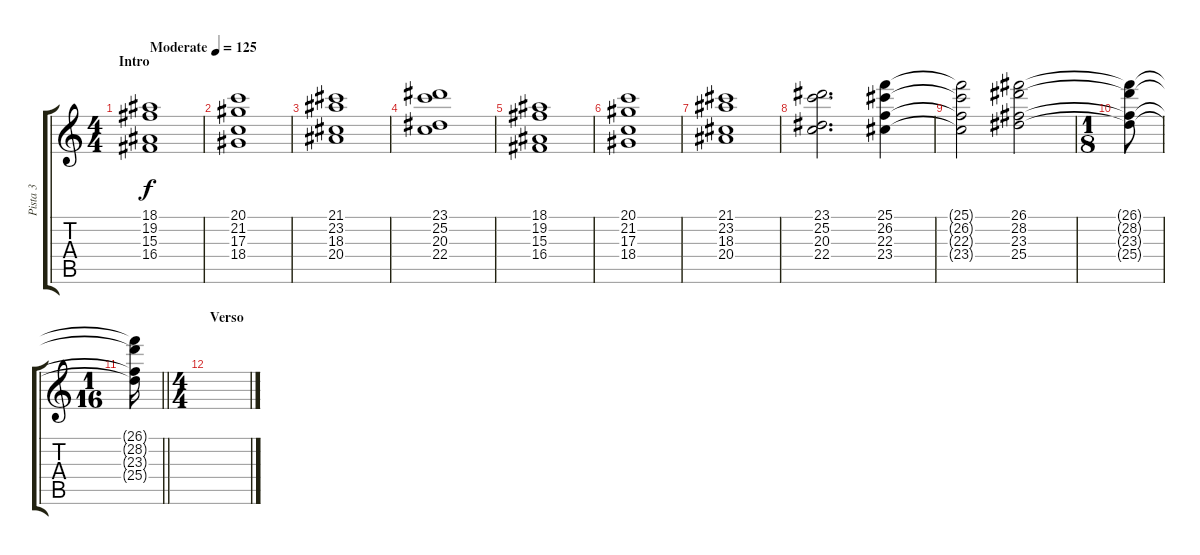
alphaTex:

\track ("Pista 3" "Pista 3") {instrument stringensemble2}
\staff {score tabs}
\tuning (E4 B3 G3 D3 A2 E2) {hide}
\ts (4 4)
\section ("" "Intro")
\tempo (125 "Moderate")
\clef g2
\ks c
(18.1 19.2 15.3 16.4).1{dy f instrument stringensemble2} |
(20.1 21.2 17.3 18.4).1 |
(21.1 23.2 18.3 20.4).1 |
(23.1 25.2 20.3 22.4).1 |
(18.1 19.2 15.3 16.4).1 |
(20.1 21.2 17.3 18.4).1 |
(21.1 23.2 18.3 20.4).1 |
(23.1 25.2 20.3 22.4).2{d} (25.1 26.2 22.3 23.4).4 |
(25.1{t} 26.2{t} 22.3{t} 23.4{t}).2 (26.1 28.2 23.3 25.4).2 |
\ts (1 8)
(26.1{t} 28.2{t} 23.3{t} 25.4{t}).8 |
\ts (1 16)
\barLineRight lightlight
(26.1{t} 28.2{t} 23.3{t} 25.4{t}).16 |
\ts (4 4)
\section ("" "Verso")
